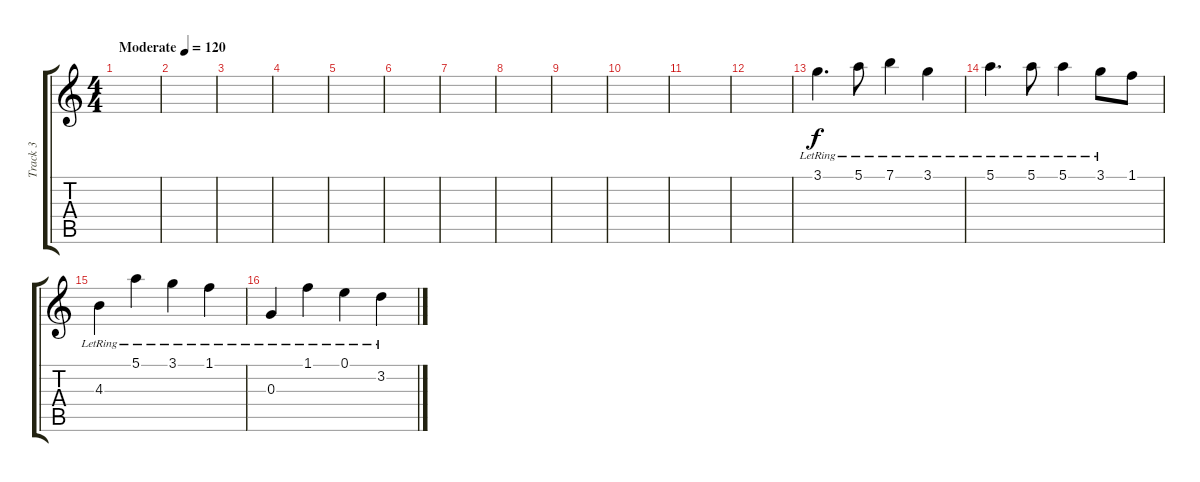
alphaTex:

\track ("Track 3" "Track 3") {instrument acousticguitarsteel}
\staff {score tabs}
\tuning (E4 B3 G3 D3 A2 E2) {hide}
\ts (4 4)
\tempo (120 "Moderate")
\clef g2
\ks c
|
|
|
|
|
|
|
|
|
|
|
|
3.1{lr}.4{d} 5.1{lr}.8 7.1{lr}.4 3.1{lr}.4 |
5.1{lr}.4{d} 5.1{lr}.8 5.1{lr}.4 3.1{lr}.8 1.1.8 |
4.3{lr}.4 5.1{lr}.4 3.1{lr}.4 1.1{lr}.4 |
0.3{lr}.4 1.1{lr}.4 0.1{lr}.4 3.2{lr}.4
